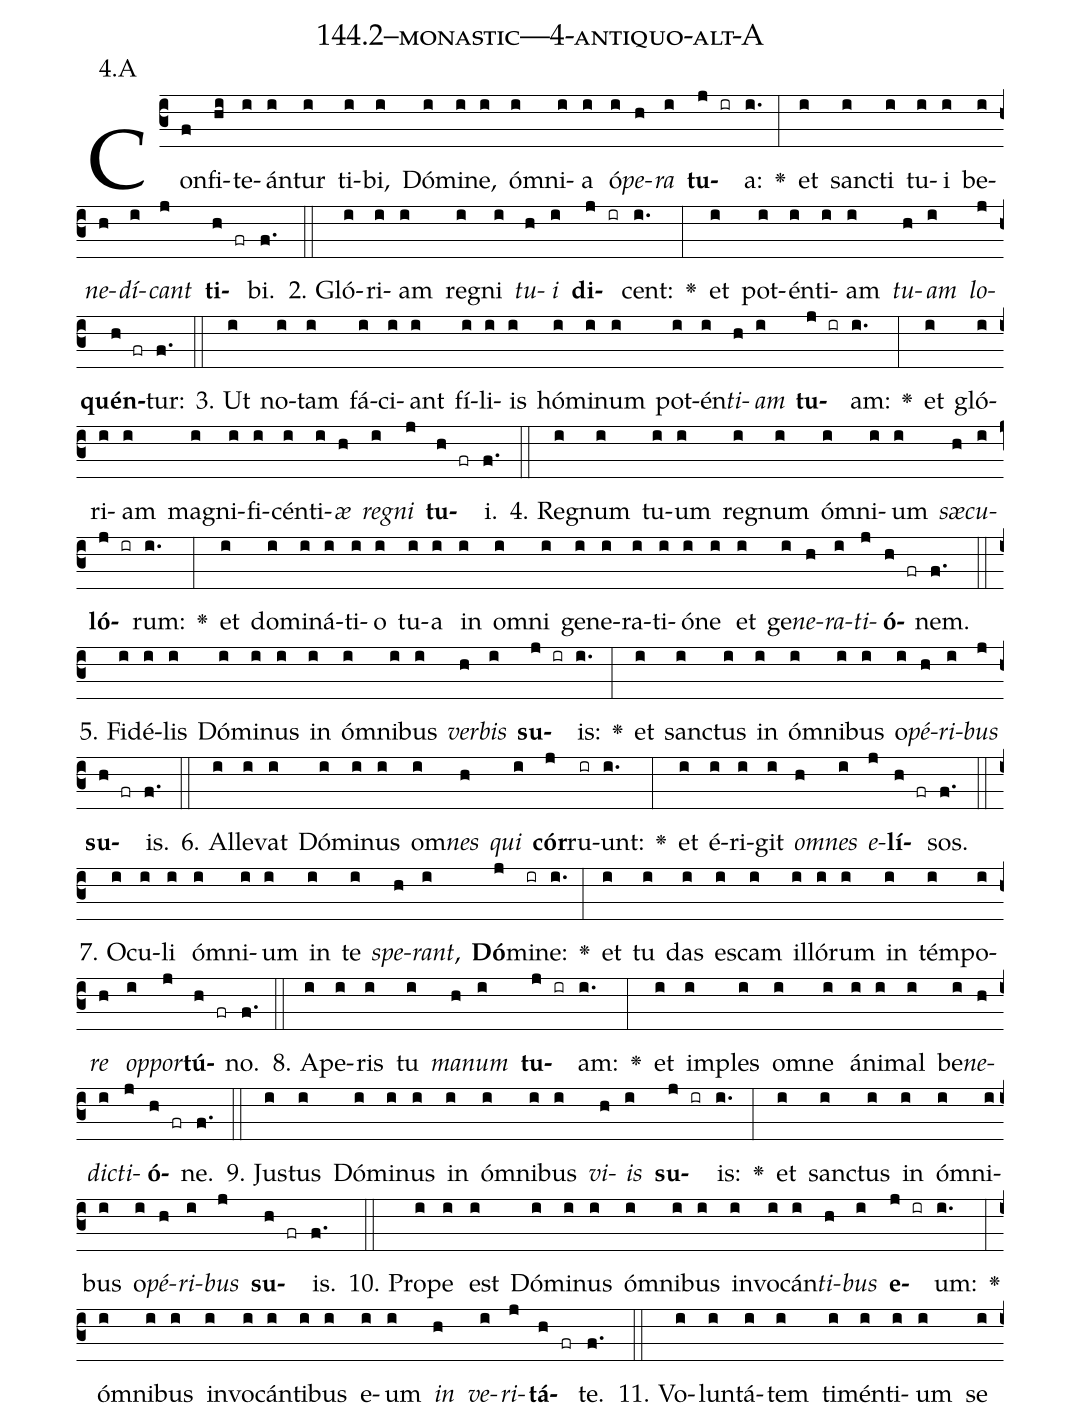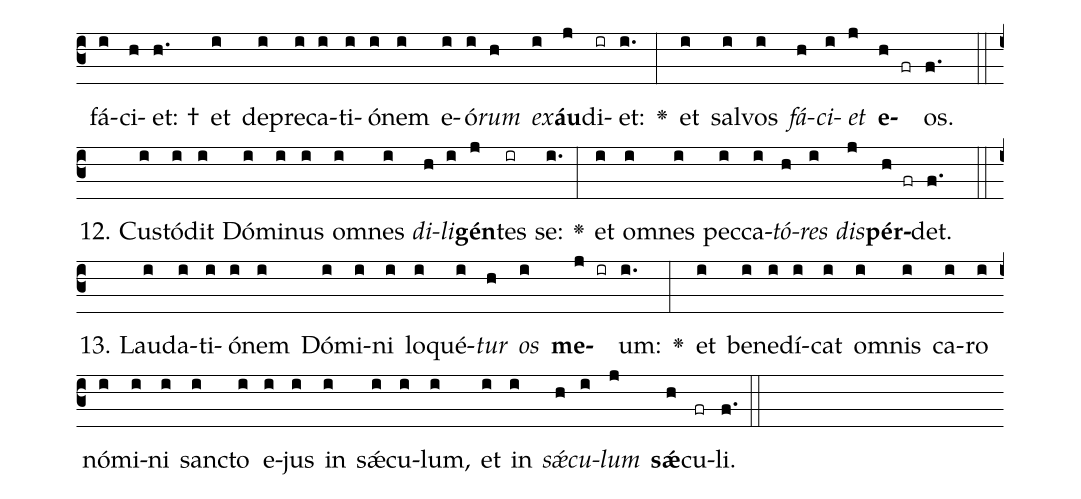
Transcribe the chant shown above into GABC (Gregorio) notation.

name: 144.2--monastic---4-antiquo-alt-A;
annotation: 4.A;
%%
(c3)Con(f)fi(hi)te(i)án(i)tur(i) ti(i)bi,(i) Dó(i)mi(i)ne,(i) óm(i)ni(i)a(i) ó(i)<i>pe</i>(h)<i>ra</i>(i) <b>tu</b>(j ir)a:(i.) <v>\greheightstar</v>(:) et(i) sanc(i)ti(i) tu(i)i(i) be(i)<i>ne</i>(h)<i>dí</i>(i)<i>cant</i>(j) <b>ti</b>(h fr)bi.(f.) (::)
2. Gló(i)ri(i)am(i) re(i)gni(i) <i>tu</i>(h)<i>i</i>(i) <b>di</b>(j ir)cent:(i.) <v>\greheightstar</v>(:) et(i) pot(i)én(i)ti(i)am(i) <i>tu</i>(h)<i>am</i>(i) <i>lo</i>(j)<b>quén</b>(h fr)tur:(f.) (::)
3. Ut(i) no(i)tam(i) fá(i)ci(i)ant(i) fí(i)li(i)is(i) hó(i)mi(i)num(i) pot(i)én(i)<i>ti</i>(h)<i>am</i>(i) <b>tu</b>(j ir)am:(i.) <v>\greheightstar</v>(:) et(i) gló(i)ri(i)am(i) ma(i)gni(i)fi(i)cén(i)ti(i)<i>æ</i>(h) <i>re</i>(i)<i>gni</i>(j) <b>tu</b>(h fr)i.(f.) (::)
4. Re(i)gnum(i) tu(i)um(i) re(i)gnum(i) óm(i)ni(i)um(i) <i>sæ</i>(h)<i>cu</i>(i)<b>ló</b>(j ir)rum:(i.) <v>\greheightstar</v>(:) et(i) do(i)mi(i)ná(i)ti(i)o(i) tu(i)a(i) in(i) om(i)ni(i) ge(i)ne(i)ra(i)ti(i)ó(i)ne(i) et(i) ge(i)<i>ne</i>(h)<i>ra</i>(i)<i>ti</i>(j)<b>ó</b>(h fr)nem.(f.) (::)
5. Fi(i)dé(i)lis(i) Dó(i)mi(i)nus(i) in(i) óm(i)ni(i)bus(i) <i>ver</i>(h)<i>bis</i>(i) <b>su</b>(j ir)is:(i.) <v>\greheightstar</v>(:) et(i) sanc(i)tus(i) in(i) óm(i)ni(i)bus(i) o(i)<i>pé</i>(h)<i>ri</i>(i)<i>bus</i>(j) <b>su</b>(h fr)is.(f.) (::)
6. Al(i)le(i)vat(i) Dó(i)mi(i)nus(i) om(i)<i>nes</i>(h) <i>qui</i>(i) <b>cór</b>(j)ru(ir)unt:(i.) <v>\greheightstar</v>(:) et(i) é(i)ri(i)git(i) <i>om</i>(h)<i>nes</i>(i) <i>e</i>(j)<b>lí</b>(h fr)sos.(f.) (::)
7. O(i)cu(i)li(i) óm(i)ni(i)um(i) in(i) te(i) <i>spe</i>(h)<i>rant</i>,(i) <b>Dó</b>(j)mi(ir)ne:(i.) <v>\greheightstar</v>(:) et(i) tu(i) das(i) es(i)cam(i) il(i)ló(i)rum(i) in(i) tém(i)po(i)<i>re</i>(h) <i>op</i>(i)<i>por</i>(j)<b>tú</b>(h fr)no.(f.) (::)
8. A(i)pe(i)ris(i) tu(i) <i>ma</i>(h)<i>num</i>(i) <b>tu</b>(j ir)am:(i.) <v>\greheightstar</v>(:) et(i) im(i)ples(i) om(i)ne(i) á(i)ni(i)mal(i) be(i)<i>ne</i>(h)<i>dic</i>(i)<i>ti</i>(j)<b>ó</b>(h fr)ne.(f.) (::)
9. Jus(i)tus(i) Dó(i)mi(i)nus(i) in(i) óm(i)ni(i)bus(i) <i>vi</i>(h)<i>is</i>(i) <b>su</b>(j ir)is:(i.) <v>\greheightstar</v>(:) et(i) sanc(i)tus(i) in(i) óm(i)ni(i)bus(i) o(i)<i>pé</i>(h)<i>ri</i>(i)<i>bus</i>(j) <b>su</b>(h fr)is.(f.) (::)
10. Pro(i)pe(i) est(i) Dó(i)mi(i)nus(i) óm(i)ni(i)bus(i) in(i)vo(i)cán(i)<i>ti</i>(h)<i>bus</i>(i) <b>e</b>(j ir)um:(i.) <v>\greheightstar</v>(:) óm(i)ni(i)bus(i) in(i)vo(i)cán(i)ti(i)bus(i) e(i)um(i) <i>in</i>(h) <i>ve</i>(i)<i>ri</i>(j)<b>tá</b>(h fr)te.(f.) (::)
11. Vo(i)lun(i)tá(i)tem(i) ti(i)mén(i)ti(i)um(i) se(i) fá(i)ci(h)et: †(h.) et(i) de(i)pre(i)ca(i)ti(i)ó(i)nem(i) e(i)ó(i)<i>rum</i>(h) <i>ex</i>(i)<b>áu</b>(j)di(ir)et:(i.) <v>\greheightstar</v>(:) et(i) sal(i)vos(i) <i>fá</i>(h)<i>ci</i>(i)<i>et</i>(j) <b>e</b>(h fr)os.(f.) (::)
12. Cus(i)tó(i)dit(i) Dó(i)mi(i)nus(i) om(i)nes(i) <i>di</i>(h)<i>li</i>(i)<b>gén</b>(j)tes(ir) se:(i.) <v>\greheightstar</v>(:) et(i) om(i)nes(i) pec(i)ca(i)<i>tó</i>(h)<i>res</i>(i) <i>dis</i>(j)<b>pér</b>(h fr)det.(f.) (::)
13. Lau(i)da(i)ti(i)ó(i)nem(i) Dó(i)mi(i)ni(i) lo(i)qué(i)<i>tur</i>(h) <i>os</i>(i) <b>me</b>(j ir)um:(i.) <v>\greheightstar</v>(:) et(i) be(i)ne(i)dí(i)cat(i) om(i)nis(i) ca(i)ro(i) nó(i)mi(i)ni(i) sanc(i)to(i) e(i)jus(i) in(i) sǽ(i)cu(i)lum,(i) et(i) in(i) <i>sǽ</i>(h)<i>cu</i>(i)<i>lum</i>(j) <b>sǽ</b>(h)cu(fr)li.(f.) (::)
